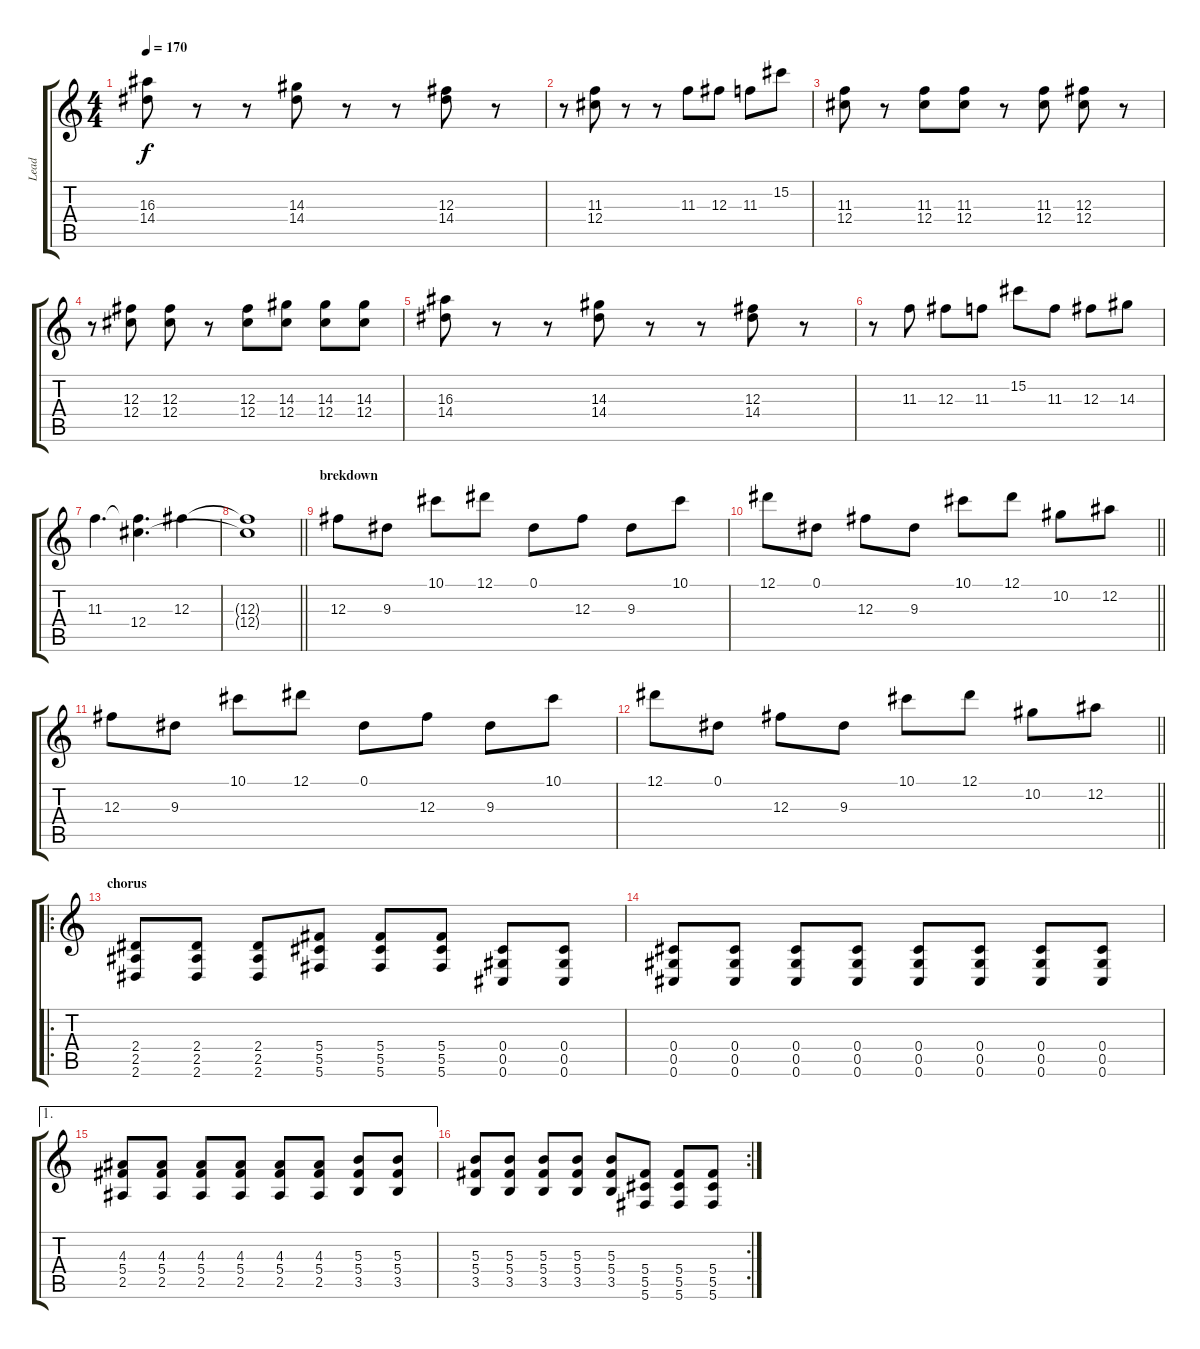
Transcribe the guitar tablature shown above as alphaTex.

\track ("Lead" "Lead") {instrument distortionguitar}
\staff {score tabs}
\tuning (Eb4 Bb3 Gb3 Db3 Ab2 Db2) {hide}
\ts (4 4)
\section ("" "")
\tempo 170
\clef g2
\ks c
(16.3 14.4).8{dy f} r.8 r.8 (14.3 14.4).8 r.8 r.8 (12.3 14.4).8 r.8 |
r.8 (11.3 12.4).8 r.8 r.8 11.3.8 12.3.8 11.3.8 15.2.8 |
(11.3 12.4).8 r.8 (11.3 12.4).8 (11.3 12.4).8 r.8 (11.3 12.4).8 (12.3 12.4).8 r.8 |
r.8 (12.3 12.4).8 (12.3 12.4).8 r.8 (12.3 12.4).8 (14.3 12.4).8 (14.3 12.4).8 (14.3 12.4).8 |
(16.3 14.4).8 r.8 r.8 (14.3 14.4).8 r.8 r.8 (12.3 14.4).8 r.8 |
r.8 11.3.8 12.3.8 11.3.8 15.2.8 11.3.8 12.3.8 14.3.8 |
11.3.4{d} (11.3{t} 12.4).4{d} 12.3.4 |
\barLineRight lightlight
(12.3{t} 12.4{t}).1 |
\section ("" "brekdown")
12.3.8 9.3.8 10.1.8 12.1.8 0.1.8 12.3.8 9.3.8 10.1.8 |
\barLineRight lightlight
12.1.8 0.1.8 12.3.8 9.3.8 10.1.8 12.1.8 10.2.8 12.2.8 |
12.3.8 9.3.8 10.1.8 12.1.8 0.1.8 12.3.8 9.3.8 10.1.8 |
\barLineRight lightlight
12.1.8 0.1.8 12.3.8 9.3.8 10.1.8 12.1.8 10.2.8 12.2.8 |
\ro
\section ("" "chorus")
(2.4 2.5 2.6).8 (2.4 2.5 2.6).8 (2.4 2.5 2.6).8 (5.4 5.5 5.6).8 (5.4 5.5 5.6).8 (5.4 5.5 5.6).8 (0.4 0.5 0.6).8 (0.4 0.5 0.6).8 |
(0.4 0.5 0.6).8 (0.4 0.5 0.6).8 (0.4 0.5 0.6).8 (0.4 0.5 0.6).8 (0.4 0.5 0.6).8 (0.4 0.5 0.6).8 (0.4 0.5 0.6).8 (0.4 0.5 0.6).8 |
\ae 1
(4.3 5.4 2.5).8 (4.3 5.4 2.5).8 (4.3 5.4 2.5).8 (4.3 5.4 2.5).8 (4.3 5.4 2.5).8 (4.3 5.4 2.5).8 (5.3 5.4 3.5).8 (5.3 5.4 3.5).8 |
\rc 2
(5.3 5.4 3.5).8 (5.3 5.4 3.5).8 (5.3 5.4 3.5).8 (5.3 5.4 3.5).8 (5.3 5.4 3.5).8 (5.4 5.5 5.6).8 (5.4 5.5 5.6).8 (5.4 5.5 5.6).8
